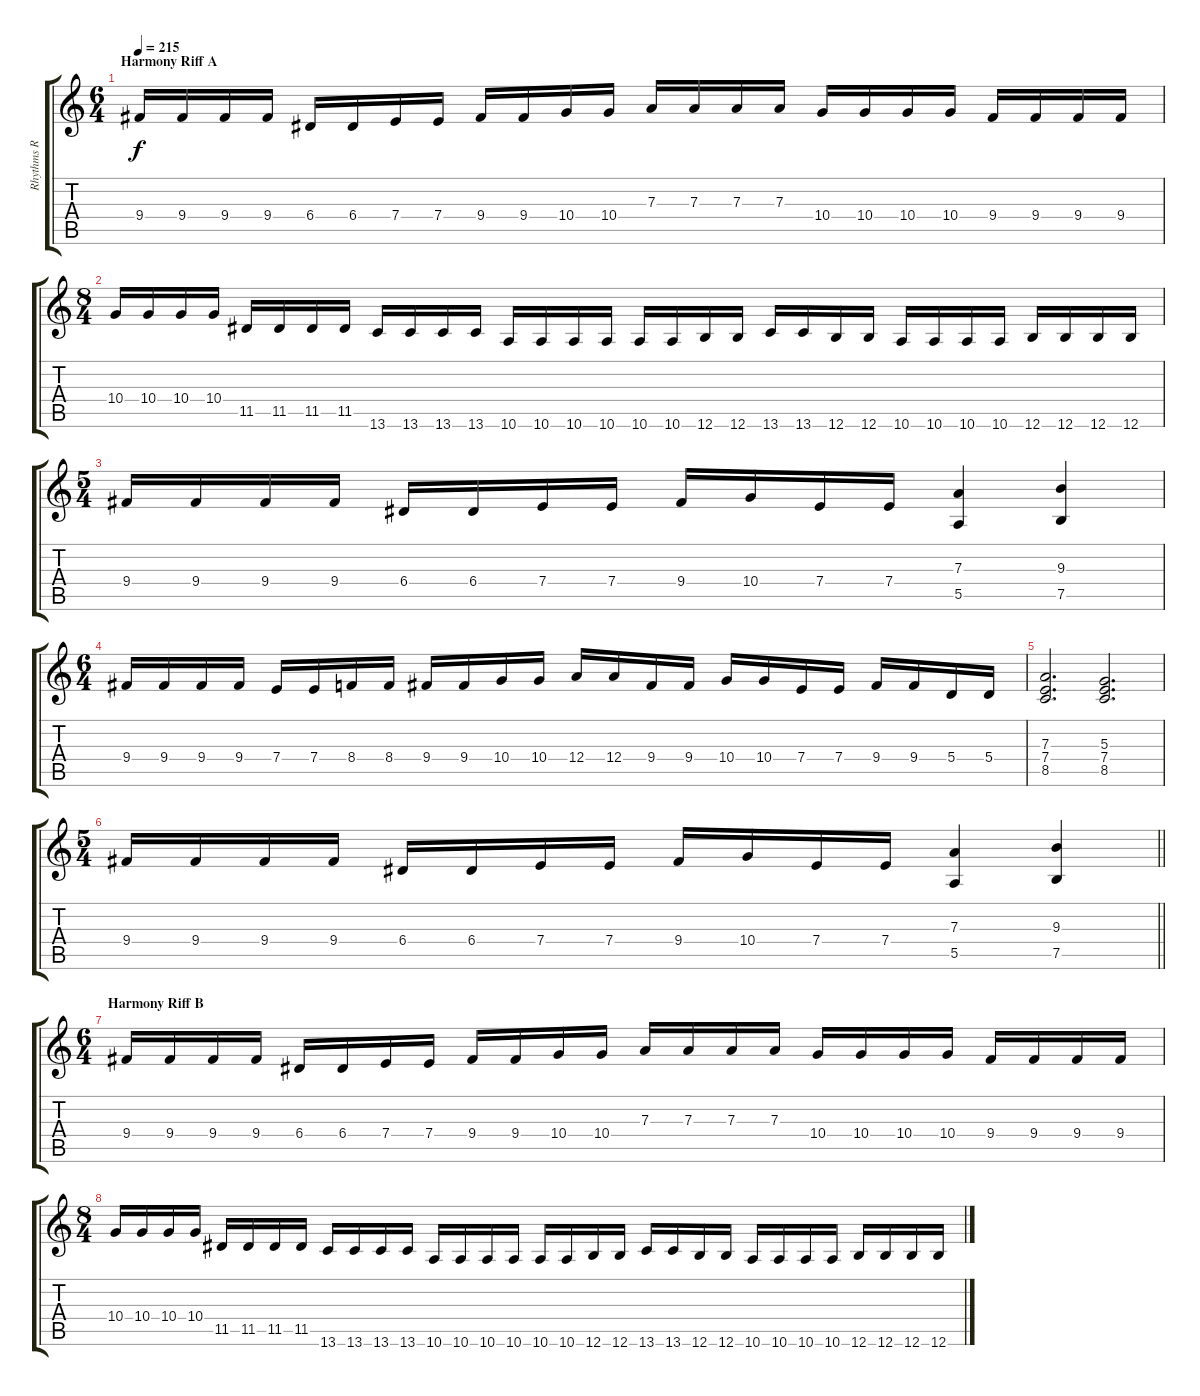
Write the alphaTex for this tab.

\track ("Rhythms R" "Rhythms R") {instrument distortionguitar}
\staff {score tabs}
\tuning (B3 Gb3 D3 A2 E2 B1) {hide}
\ts (6 4)
\section ("" "Harmony Riff A")
\tempo 215
\clef g2
\ks c
9.4.16{dy f} 9.4.16 9.4.16 9.4.16 6.4.16 6.4.16 7.4.16 7.4.16 9.4.16 9.4.16 10.4.16 10.4.16 7.3.16 7.3.16 7.3.16 7.3.16 10.4.16 10.4.16 10.4.16 10.4.16 9.4.16 9.4.16 9.4.16 9.4.16 |
\ts (8 4)
10.4.16 10.4.16 10.4.16 10.4.16 11.5.16 11.5.16 11.5.16 11.5.16 13.6.16 13.6.16 13.6.16 13.6.16 10.6.16 10.6.16 10.6.16 10.6.16 10.6.16 10.6.16 12.6.16 12.6.16 13.6.16 13.6.16 12.6.16 12.6.16 10.6.16 10.6.16 10.6.16 10.6.16 12.6.16 12.6.16 12.6.16 12.6.16 |
\ts (5 4)
9.4.16 9.4.16 9.4.16 9.4.16 6.4.16 6.4.16 7.4.16 7.4.16 9.4.16 10.4.16 7.4.16 7.4.16 (7.3 5.5).4 (9.3 7.5).4 |
\ts (6 4)
9.4.16 9.4.16 9.4.16 9.4.16 7.4.16 7.4.16 8.4.16 8.4.16 9.4.16 9.4.16 10.4.16 10.4.16 12.4.16 12.4.16 9.4.16 9.4.16 10.4.16 10.4.16 7.4.16 7.4.16 9.4.16 9.4.16 5.4.16 5.4.16 |
(7.3 7.4 8.5).2{d} (5.3 7.4 8.5).2{d} |
\ts (5 4)
\barLineRight lightlight
9.4.16 9.4.16 9.4.16 9.4.16 6.4.16 6.4.16 7.4.16 7.4.16 9.4.16 10.4.16 7.4.16 7.4.16 (7.3 5.5).4 (9.3 7.5).4 |
\ts (6 4)
\section ("" "Harmony Riff B")
9.4.16 9.4.16 9.4.16 9.4.16 6.4.16 6.4.16 7.4.16 7.4.16 9.4.16 9.4.16 10.4.16 10.4.16 7.3.16 7.3.16 7.3.16 7.3.16 10.4.16 10.4.16 10.4.16 10.4.16 9.4.16 9.4.16 9.4.16 9.4.16 |
\ts (8 4)
10.4.16 10.4.16 10.4.16 10.4.16 11.5.16 11.5.16 11.5.16 11.5.16 13.6.16 13.6.16 13.6.16 13.6.16 10.6.16 10.6.16 10.6.16 10.6.16 10.6.16 10.6.16 12.6.16 12.6.16 13.6.16 13.6.16 12.6.16 12.6.16 10.6.16 10.6.16 10.6.16 10.6.16 12.6.16 12.6.16 12.6.16 12.6.16
